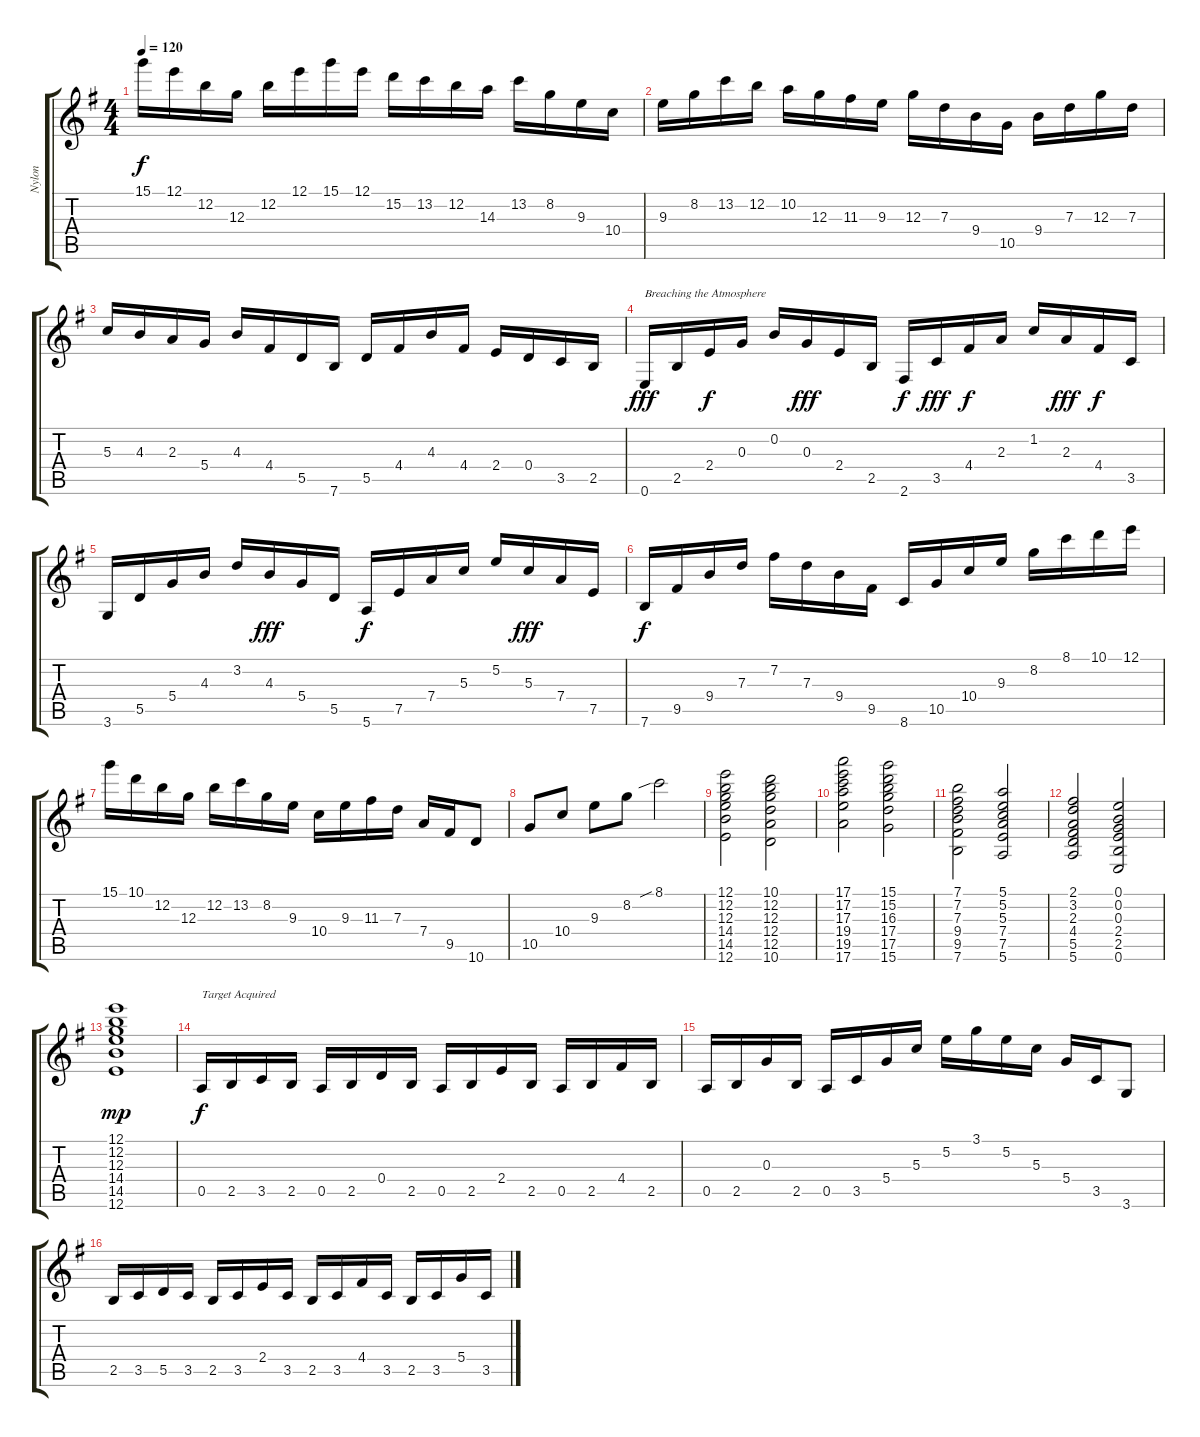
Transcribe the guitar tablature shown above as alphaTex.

\track ("Nylon" "Nylon") {instrument acousticguitarnylon}
\staff {score tabs}
\tuning (E4 B3 G3 D3 A2 E2) {hide}
\ts (4 4)
\tempo 120
\clef g2
\ks g
15.1.16{dy f} 12.1.16 12.2.16 12.3.16 12.2.16 12.1.16 15.1.16 12.1.16 15.2.16 13.2.16 12.2.16 14.3.16 13.2.16 8.2.16 9.3.16 10.4.16 |
9.3.16 8.2.16 13.2.16 12.2.16 10.2.16 12.3.16 11.3.16 9.3.16 12.3.16 7.3.16 9.4.16 10.5.16 9.4.16 7.3.16 12.3.16 7.3.16 |
5.3.16 4.3.16 2.3.16 5.4.16 4.3.16 4.4.16 5.5.16 7.6.16 5.5.16 4.4.16 4.3.16 4.4.16 2.4.16 0.4.16 3.5.16 2.5.16 |
0.6.16{txt "Breaching the Atmosphere" dy fff} 2.5.16 2.4.16{dy f} 0.3.16 0.2.16 0.3.16{dy fff} 2.4.16 2.5.16 2.6.16{dy f} 3.5.16{dy fff} 4.4.16{dy f} 2.3.16 1.2.16 2.3.16{dy fff} 4.4.16{dy f} 3.5.16 |
3.6.16 5.5.16 5.4.16 4.3.16 3.2.16 4.3.16{dy fff} 5.4.16 5.5.16 5.6.16{dy f} 7.5.16 7.4.16 5.3.16 5.2.16 5.3.16{dy fff} 7.4.16 7.5.16 |
7.6.16{dy f} 9.5.16 9.4.16 7.3.16 7.2.16 7.3.16 9.4.16 9.5.16 8.6.16 10.5.16 10.4.16 9.3.16 8.2.16 8.1.16 10.1.16 12.1.16 |
15.1.16 10.1.16 12.2.16 12.3.16 12.2.16 13.2.16 8.2.16 9.3.16 10.4.16 9.3.16 11.3.16 7.3.16 7.4.16 9.5.16 10.6.8 |
10.5.8 10.4.8 9.3.8 8.2.8 8.1{sib}.2 |
(12.1 12.2 12.3 14.4 14.5 12.6).2 (10.1 12.2 12.3 12.4 12.5 10.6).2 |
(17.1 17.2 17.3 19.4 19.5 17.6).2 (15.1 15.2 16.3 17.4 17.5 15.6).2 |
(7.1 7.2 7.3 9.4 9.5 7.6).2 (5.1 5.2 5.3 7.4 7.5 5.6).2 |
(2.1 3.2 2.3 4.4 5.5 5.6).2 (0.1 0.2 0.3 2.4 2.5 0.6).2 |
(12.1 12.2 12.3 14.4 14.5 12.6).1{dy mp} |
0.5.16{txt "Target Acquired" dy f} 2.5.16 3.5.16 2.5.16 0.5.16 2.5.16 0.4.16 2.5.16 0.5.16 2.5.16 2.4.16 2.5.16 0.5.16 2.5.16 4.4.16 2.5.16 |
0.5.16 2.5.16 0.3.16 2.5.16 0.5.16 3.5.16 5.4.16 5.3.16 5.2.16 3.1.16 5.2.16 5.3.16 5.4.16 3.5.16 3.6.8 |
2.5.16 3.5.16 5.5.16 3.5.16 2.5.16 3.5.16 2.4.16 3.5.16 2.5.16 3.5.16 4.4.16 3.5.16 2.5.16 3.5.16 5.4.16 3.5.16
